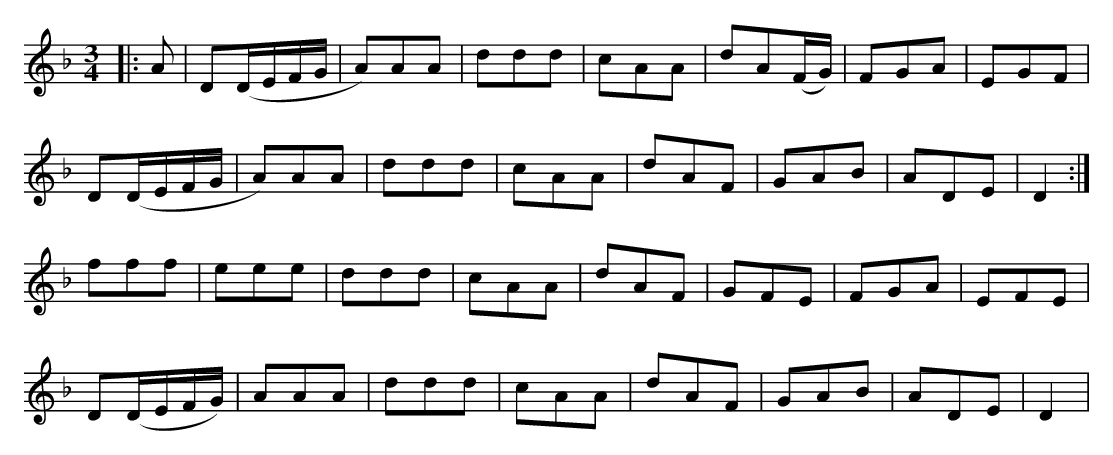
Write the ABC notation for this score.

X:1
M:3/4
K:Dmin
|:A | D(D/E/F/G/ | A)AA | ddd | cAA | dA(F/G/) | FGA | EGF |
D(D/E/F/G/ | A)AA | ddd | cAA | dAF | GAB | ADE | D2:|
fff | eee | ddd | cAA | dAF | GFE | FGA | EFE |
D(D/E/F/G/) | AAA |ddd | cAA | dAF | GAB | ADE | D2|
